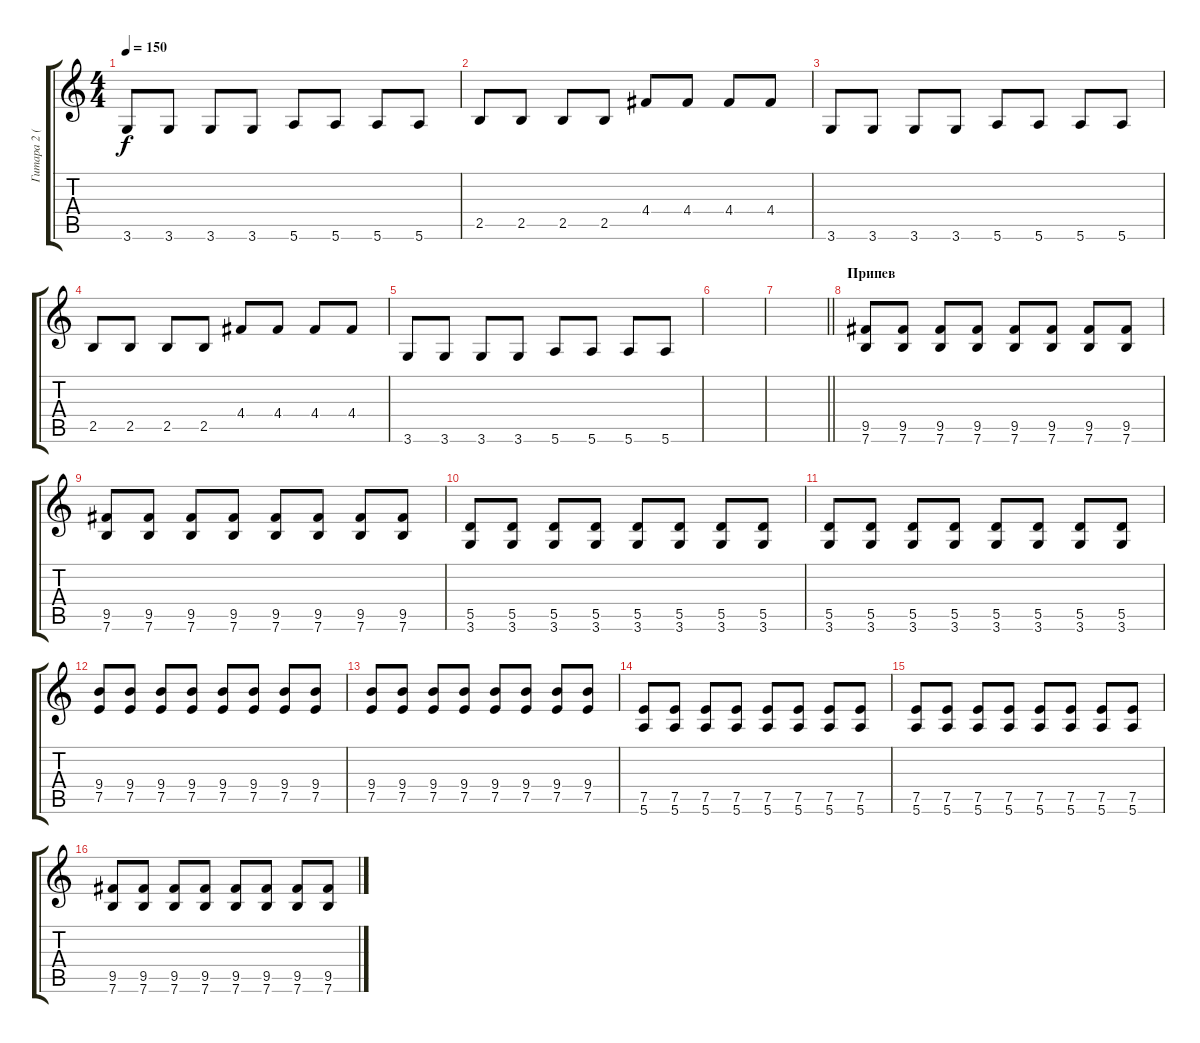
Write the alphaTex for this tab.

\track ("Гитара 2 (ритм)" "Гитара 2 (") {instrument distortionguitar}
\staff {score tabs}
\tuning (E4 B3 G3 D3 A2 E2) {hide}
\ts (4 4)
\tempo 150
\clef g2
\ks c
3.6.8{dy f} 3.6.8 3.6.8 3.6.8 5.6.8 5.6.8 5.6.8 5.6.8 |
2.5.8 2.5.8 2.5.8 2.5.8 4.4.8 4.4.8 4.4.8 4.4.8 |
3.6.8 3.6.8 3.6.8 3.6.8 5.6.8 5.6.8 5.6.8 5.6.8 |
2.5.8 2.5.8 2.5.8 2.5.8 4.4.8 4.4.8 4.4.8 4.4.8 |
3.6.8 3.6.8 3.6.8 3.6.8 5.6.8 5.6.8 5.6.8 5.6.8 |
|
\barLineRight lightlight
|
\section ("" "Припев")
(9.5 7.6).8{volume 12} (9.5 7.6).8 (9.5 7.6).8 (9.5 7.6).8 (9.5 7.6).8 (9.5 7.6).8 (9.5 7.6).8 (9.5 7.6).8 |
(9.5 7.6).8 (9.5 7.6).8 (9.5 7.6).8 (9.5 7.6).8 (9.5 7.6).8 (9.5 7.6).8 (9.5 7.6).8 (9.5 7.6).8 |
(5.5 3.6).8 (5.5 3.6).8 (5.5 3.6).8 (5.5 3.6).8 (5.5 3.6).8 (5.5 3.6).8 (5.5 3.6).8 (5.5 3.6).8 |
(5.5 3.6).8 (5.5 3.6).8 (5.5 3.6).8 (5.5 3.6).8 (5.5 3.6).8 (5.5 3.6).8 (5.5 3.6).8 (5.5 3.6).8 |
(9.4 7.5).8 (9.4 7.5).8 (9.4 7.5).8 (9.4 7.5).8 (9.4 7.5).8 (9.4 7.5).8 (9.4 7.5).8 (9.4 7.5).8 |
(9.4 7.5).8 (9.4 7.5).8 (9.4 7.5).8 (9.4 7.5).8 (9.4 7.5).8 (9.4 7.5).8 (9.4 7.5).8 (9.4 7.5).8 |
(7.5 5.6).8 (7.5 5.6).8 (7.5 5.6).8 (7.5 5.6).8 (7.5 5.6).8 (7.5 5.6).8 (7.5 5.6).8 (7.5 5.6).8 |
(7.5 5.6).8 (7.5 5.6).8 (7.5 5.6).8 (7.5 5.6).8 (7.5 5.6).8 (7.5 5.6).8 (7.5 5.6).8 (7.5 5.6).8 |
(9.5 7.6).8{volume 13} (9.5 7.6).8 (9.5 7.6).8 (9.5 7.6).8 (9.5 7.6).8 (9.5 7.6).8 (9.5 7.6).8 (9.5 7.6).8
